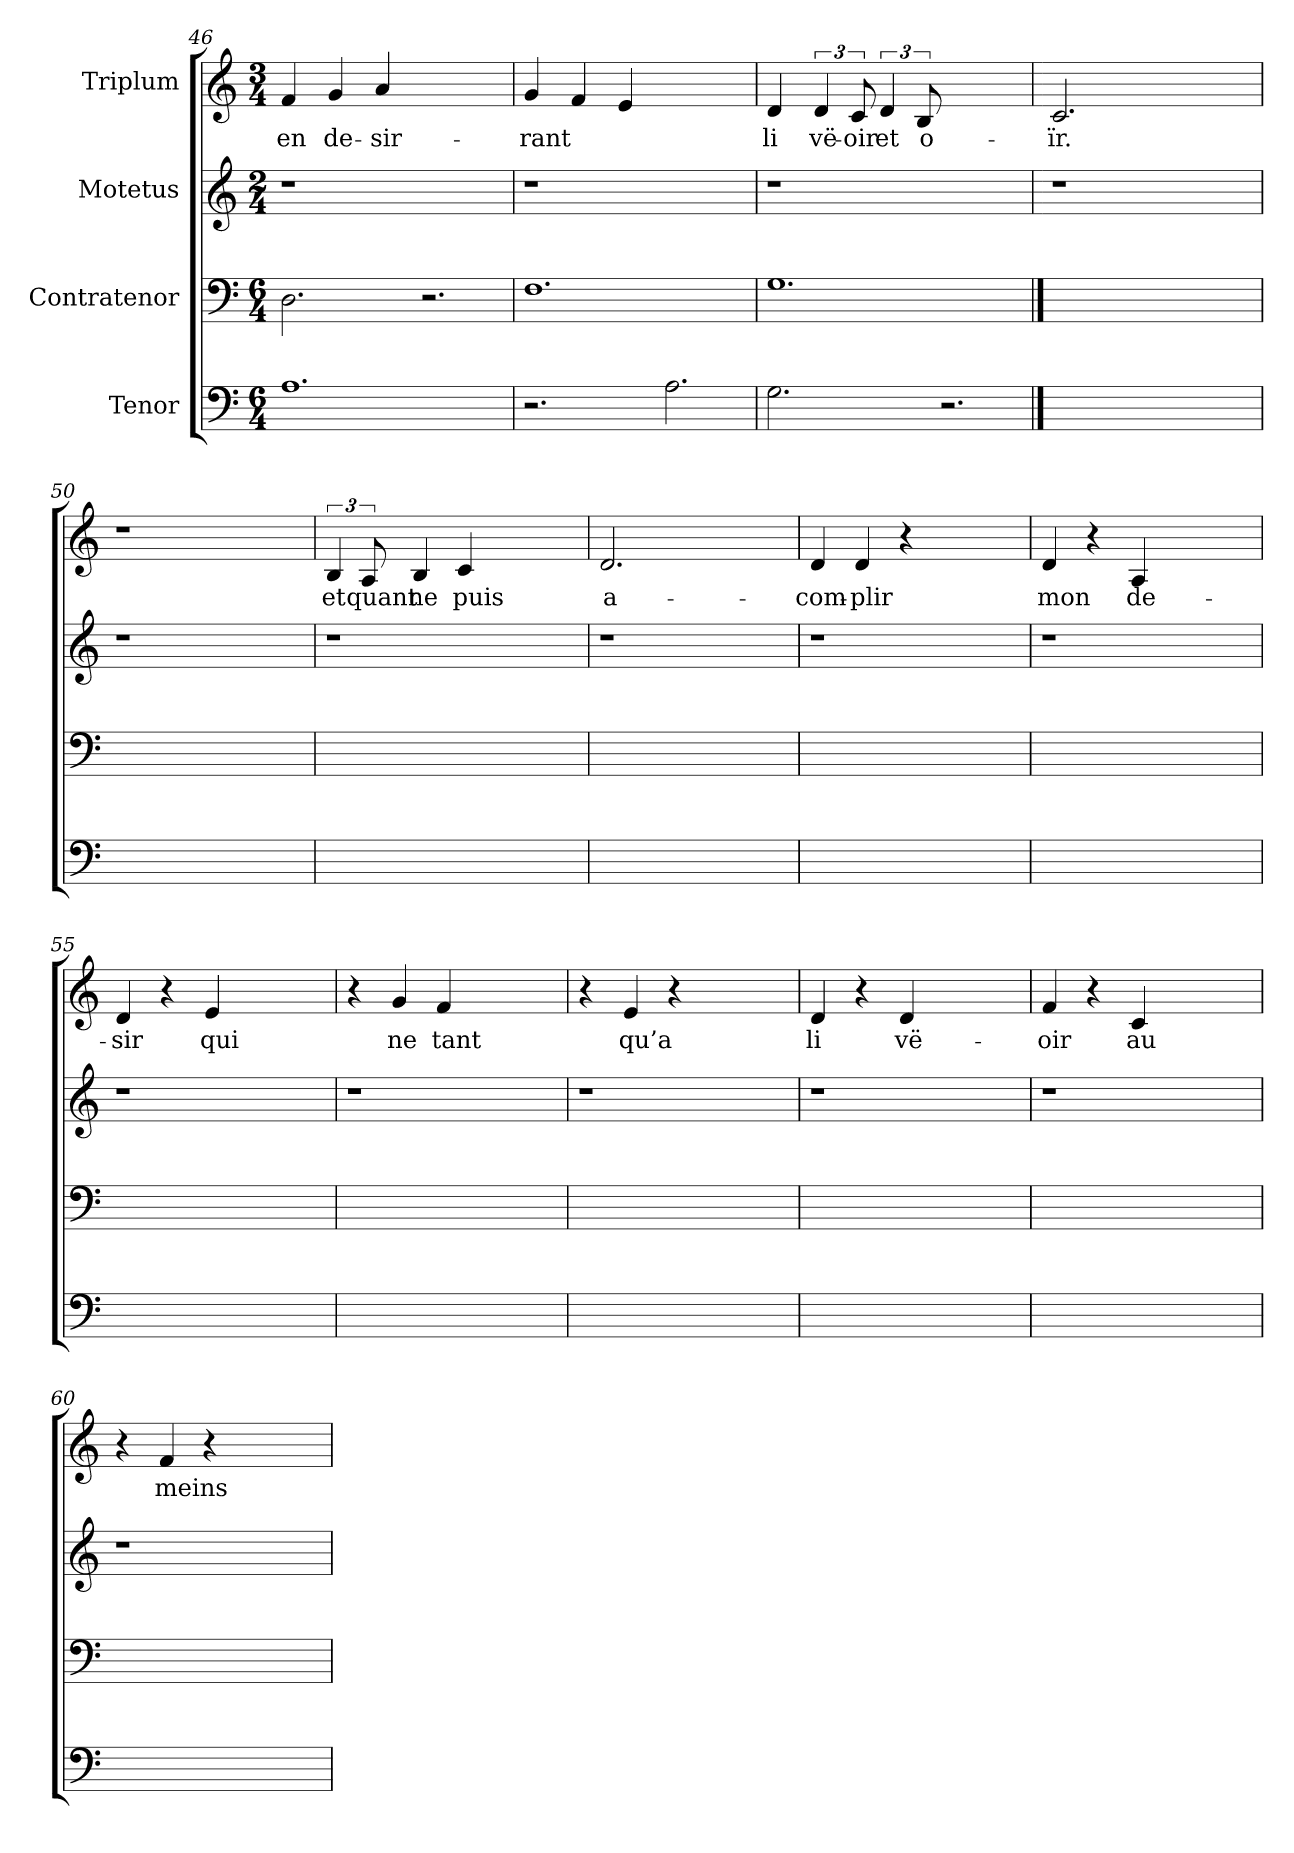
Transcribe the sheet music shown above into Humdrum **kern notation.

**kern	**kern	**kern	**kern	**text
*part4	*part3	*part2	*part1	*part1
*staff4	*staff3	*staff2	*staff1	*staff1
*I"Tenor	*I"Contratenor	*I"Motetus	*I"Triplum	*
*clefF4	*clefF4	*clefG2	*clefG2	*
*k[]	*k[]	*k[]	*k[]	*
*M6/4	*M6/4	*M2/4	*M3/4	*
=46	=46	=46	=46	=46
!	!	!LO:N:vis=1	!	!LO:LY:b
1.A\	2.D\	2r	4f/	en
!	!	!	!	!LO:LY:b
.	.	.	4g/	de-
!	!	!	!	!LO:LY:b
.	.	1ryy	4a/	-sir-
.	2.r	.	2.ryy	.
=47	=47	=47	=47	=47
!	!	!LO:N:vis=1	!	!LO:LY:b
2.r	1.F\	2r	4g/	-rant
.	.	.	4f/	.
.	.	1ryy	4e/	.
2.A\	.	.	2.ryy	.
=48	=48	=48	=48	=48
!	!	!LO:N:vis=1	!	!LO:LY:b
2.G\	1.G\	2r	4d/	li
!	!	!	!	!LO:LY:b
.	.	.	6d/	vë-
!	!	!	!	!LO:LY:b
.	.	.	12c/	-oir
!	!	!	!	!LO:LY:b
.	.	1ryy	6d/	et
!	!	!	!	!LO:LY:b
.	.	.	12B/	o-
2.r	.	.	2.ryy	.
==49	==49	=49	=49	=49
!	!	!LO:N:vis=1	!	!LO:LY:b
1.ryy	1.ryy	2r	2.c/	-ïr.
.	.	1ryy	.	.
.	.	.	2.ryy	.
=50	=50	=50	=50	=50
!	!	!LO:N:vis=1	!LO:N:vis=1	!
1.ryy	1.ryy	2r	2.r	.
.	.	1ryy	.	.
.	.	.	2.ryy	.
=51	=51	=51	=51	=51
!	!	!LO:N:vis=1	!	!LO:LY:b
1.ryy	1.ryy	2r	6B/	et
!	!	!	!	!LO:LY:b
.	.	.	12A/	quant
!	!	!	!	!LO:LY:b
.	.	.	4B/	ne
!	!	!	!	!LO:LY:b
.	.	1ryy	4c/	puis
.	.	.	2.ryy	.
=52	=52	=52	=52	=52
!	!	!LO:N:vis=1	!	!LO:LY:b
1.ryy	1.ryy	2r	2.d/	a-
.	.	1ryy	.	.
.	.	.	2.ryy	.
=53	=53	=53	=53	=53
!	!	!LO:N:vis=1	!	!LO:LY:b
1.ryy	1.ryy	2r	4d/	-com-
!	!	!	!	!LO:LY:b
.	.	.	4d/	-plir
.	.	1ryy	4r	.
.	.	.	2.ryy	.
=54	=54	=54	=54	=54
!	!	!LO:N:vis=1	!	!LO:LY:b
1.ryy	1.ryy	2r	4d/	mon
.	.	.	4r	.
!	!	!	!	!LO:LY:b
.	.	1ryy	4A/	de-
.	.	.	2.ryy	.
=55	=55	=55	=55	=55
!	!	!LO:N:vis=1	!	!LO:LY:b
1.ryy	1.ryy	2r	4d/	-sir
.	.	.	4r	.
!	!	!	!	!LO:LY:b
.	.	1ryy	4e/	qui
.	.	.	2.ryy	.
=56	=56	=56	=56	=56
!	!	!LO:N:vis=1	!	!
1.ryy	1.ryy	2r	4r	.
!	!	!	!	!LO:LY:b
.	.	.	4g/	ne
!	!	!	!	!LO:LY:b
.	.	1ryy	4f/	tant
.	.	.	2.ryy	.
=57	=57	=57	=57	=57
!	!	!LO:N:vis=1	!	!
1.ryy	1.ryy	2r	4r	.
!	!	!	!	!LO:LY:b
.	.	.	4e/	qu’a
.	.	1ryy	4r	.
.	.	.	2.ryy	.
=58	=58	=58	=58	=58
!	!	!LO:N:vis=1	!	!LO:LY:b
1.ryy	1.ryy	2r	4d/	li
.	.	.	4r	.
!	!	!	!	!LO:LY:b
.	.	1ryy	4d/	vë-
.	.	.	2.ryy	.
=59	=59	=59	=59	=59
!	!	!LO:N:vis=1	!	!LO:LY:b
1.ryy	1.ryy	2r	4f/	-oir
.	.	.	4r	.
!	!	!	!	!LO:LY:b
.	.	1ryy	4c/	au
.	.	.	2.ryy	.
=60	=60	=60	=60	=60
!	!	!LO:N:vis=1	!	!
1.ryy	1.ryy	2r	4r	.
!	!	!	!	!LO:LY:b
.	.	.	4f/	meins
.	.	1ryy	4r	.
.	.	.	2.ryy	.
=	=	=	=	=
*-	*-	*-	*-	*-
